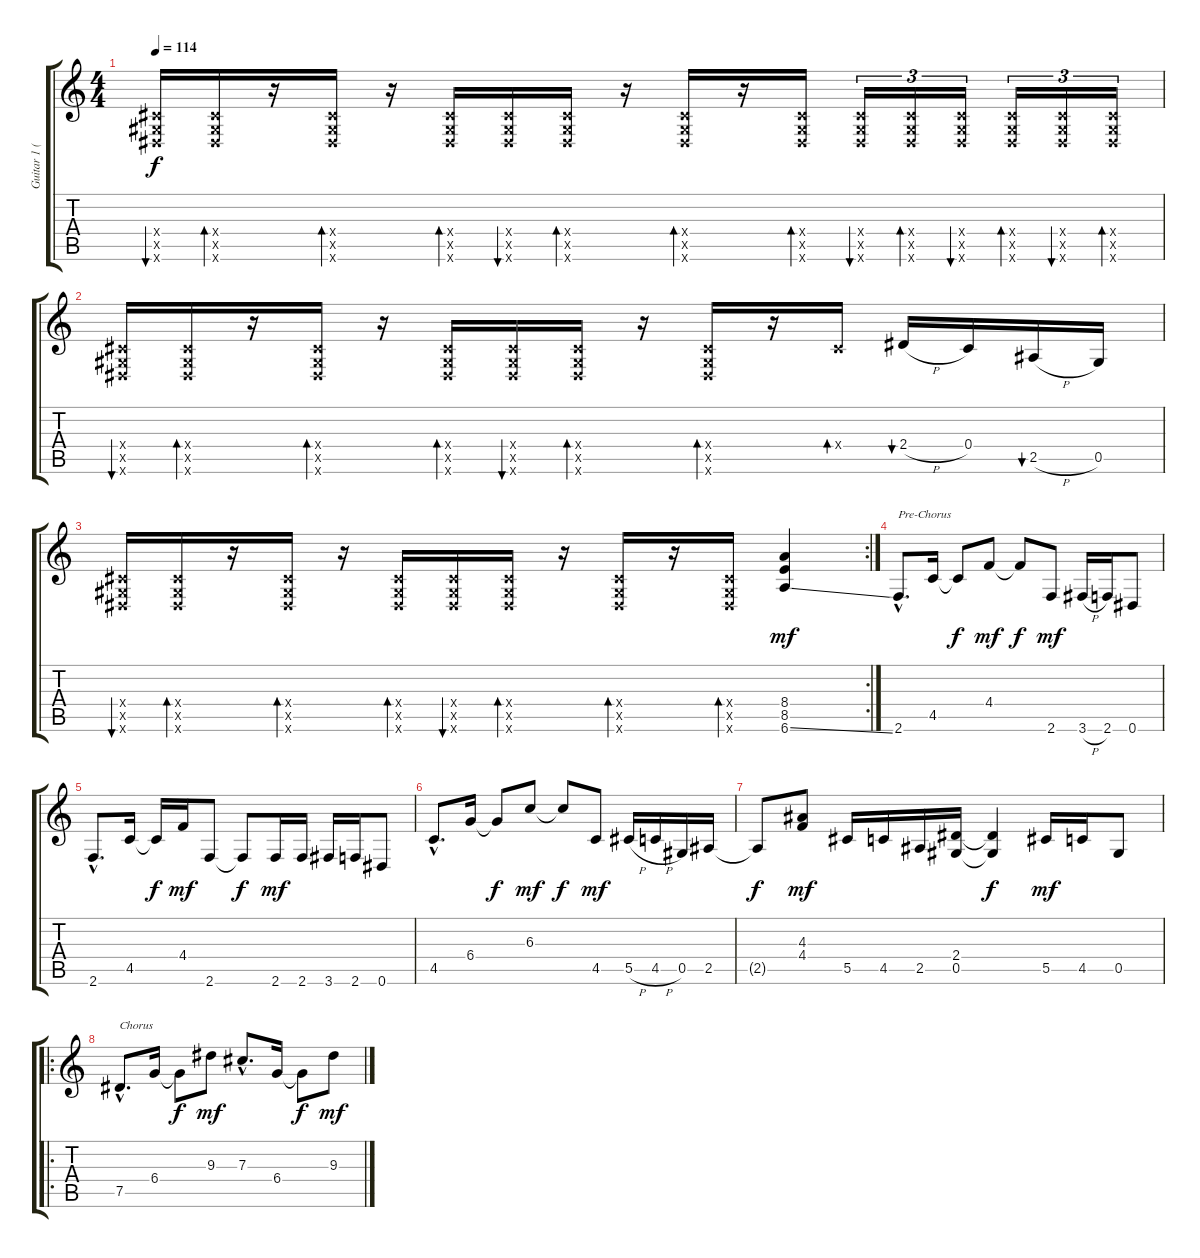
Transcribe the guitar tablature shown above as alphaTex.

\track ("Guitar 1 (Dave Mustaine)" "Guitar 1 (") {instrument distortionguitar}
\staff {score tabs}
\tuning (Eb4 Bb3 Gb3 Db3 Ab2 Eb2) {hide}
\ts (4 4)
\tempo 114
\clef g2
\ks c
(0.4{x} 0.5{x} 0.6{x}).16{bu 30 dy f} (0.4{x} 0.5{x} 0.6{x}).16{bd 30} r.16 (0.4{x} 0.5{x} 0.6{x}).16{bd 30} r.16 (0.4{x} 0.5{x} 0.6{x}).16{bd 30} (0.4{x} 0.5{x} 0.6{x}).16{bu 30} (0.4{x} 0.5{x} 0.6{x}).16{bd 30} r.16 (0.4{x} 0.5{x} 0.6{x}).16{bd 30} r.16 (0.4{x} 0.5{x} 0.6{x}).16{bd 30} (0.4{x} 0.5{x} 0.6{x}).16{tu (3 2) bu 30} (0.4{x} 0.5{x} 0.6{x}).16{tu (3 2) bd 30} (0.4{x} 0.5{x} 0.6{x}).16{tu (3 2) bu 30} (0.4{x} 0.5{x} 0.6{x}).16{tu (3 2) bd 30} (0.4{x} 0.5{x} 0.6{x}).16{tu (3 2) bu 30} (0.4{x} 0.5{x} 0.6{x}).16{tu (3 2) bd 30} |
(0.4{x} 0.5{x} 0.6{x}).16{bu 30} (0.4{x} 0.5{x} 0.6{x}).16{bd 30} r.16 (0.4{x} 0.5{x} 0.6{x}).16{bd 30} r.16 (0.4{x} 0.5{x} 0.6{x}).16{bd 30} (0.4{x} 0.5{x} 0.6{x}).16{bu 30} (0.4{x} 0.5{x} 0.6{x}).16{bd 30} r.16 (0.4{x} 0.5{x} 0.6{x}).16{bd 30} r.16 0.4{x}.16{bd 30} 2.4{h}.16{bu 30} 0.4.16 2.5{h}.16{bu 30} 0.5.16 |
\rc 2
(0.4{x} 0.5{x} 0.6{x}).16{bu 30} (0.4{x} 0.5{x} 0.6{x}).16{bd 30} r.16 (0.4{x} 0.5{x} 0.6{x}).16{bd 30} r.16 (0.4{x} 0.5{x} 0.6{x}).16{bd 30} (0.4{x} 0.5{x} 0.6{x}).16{bu 30} (0.4{x} 0.5{x} 0.6{x}).16{bd 30} r.16 (0.4{x} 0.5{x} 0.6{x}).16{bd 30} r.16 (0.4{x} 0.5{x} 0.6{x}).16{bd 30} (8.4 8.5 6.6{ss}).4{dy mf} |
2.6{hac}.8{d txt "Pre-Chorus"} 4.5.16 4.5{t}.8{dy f} 4.4.8{dy mf} 4.4{t}.8{dy f} 2.6.8{dy mf} 3.6{h}.16 2.6.16 0.6.8 |
2.6{hac}.8{d} 4.5.16 4.5{t}.16{dy f} 4.4.16{dy mf} 2.6.8 2.6{t}.8{dy f} 2.6.16{dy mf} 2.6.16 3.6.16 2.6.16 0.6.8 |
4.5{hac}.8{d} 6.4.16 6.4{t}.8{dy f} 6.3.8{dy mf} 6.3{t}.8{dy f} 4.5.8{dy mf} 5.5{h}.16 4.5{h}.16 0.5.16 2.5.16 |
2.5{t}.8{dy f} (4.3 4.4).8{dy mf} 5.5.16 4.5.16 2.5.16 (2.4 0.5).16 (2.4{t} 0.5{t}).4{dy f} 5.5.16{dy mf} 4.5.16 0.5.8 |
\ro
7.5{hac}.8{d txt "Chorus"} 6.4.16 6.4{t}.8{dy f} 9.3.8{dy mf} 7.3{hac}.8{d} 6.4.16 6.4{t}.8{dy f} 9.3.8{dy mf}
